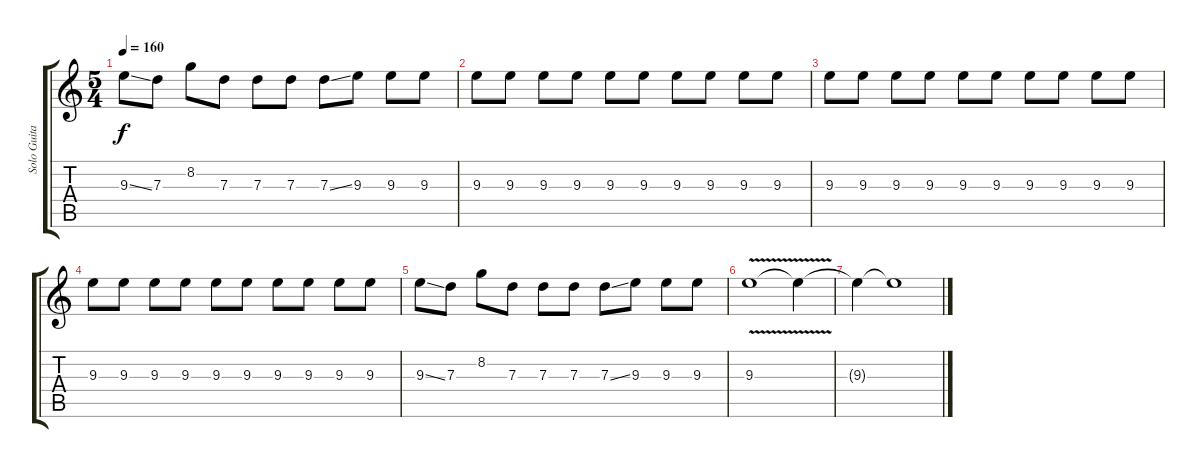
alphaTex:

\track ("Solo Guitar" "Solo Guita") {instrument overdrivenguitar}
\staff {score tabs}
\tuning (E4 B3 G3 D3 A2 E2) {hide}
\ts (5 4)
\tempo 160
\clef g2
\ks c
9.3{ss}.8{dy f volume 11} 7.3.8 8.2.8 7.3.8 7.3.8 7.3.8 7.3{ss}.8 9.3.8 9.3.8 9.3.8 |
9.3.8{volume 11} 9.3.8 9.3.8 9.3.8 9.3.8 9.3.8 9.3.8 9.3.8 9.3.8 9.3.8 |
9.3.8{volume 11} 9.3.8 9.3.8 9.3.8 9.3.8 9.3.8 9.3.8 9.3.8 9.3.8 9.3.8 |
9.3.8{volume 11} 9.3.8 9.3.8 9.3.8 9.3.8 9.3.8 9.3.8 9.3.8 9.3.8 9.3.8 |
9.3{ss}.8{volume 11} 7.3.8 8.2.8 7.3.8 7.3.8 7.3.8 7.3{ss}.8 9.3.8 9.3.8 9.3.8 |
9.3{v}.1{volume 0} 9.3{t}.4 |
9.3{t}.4 9.3{t}.1
